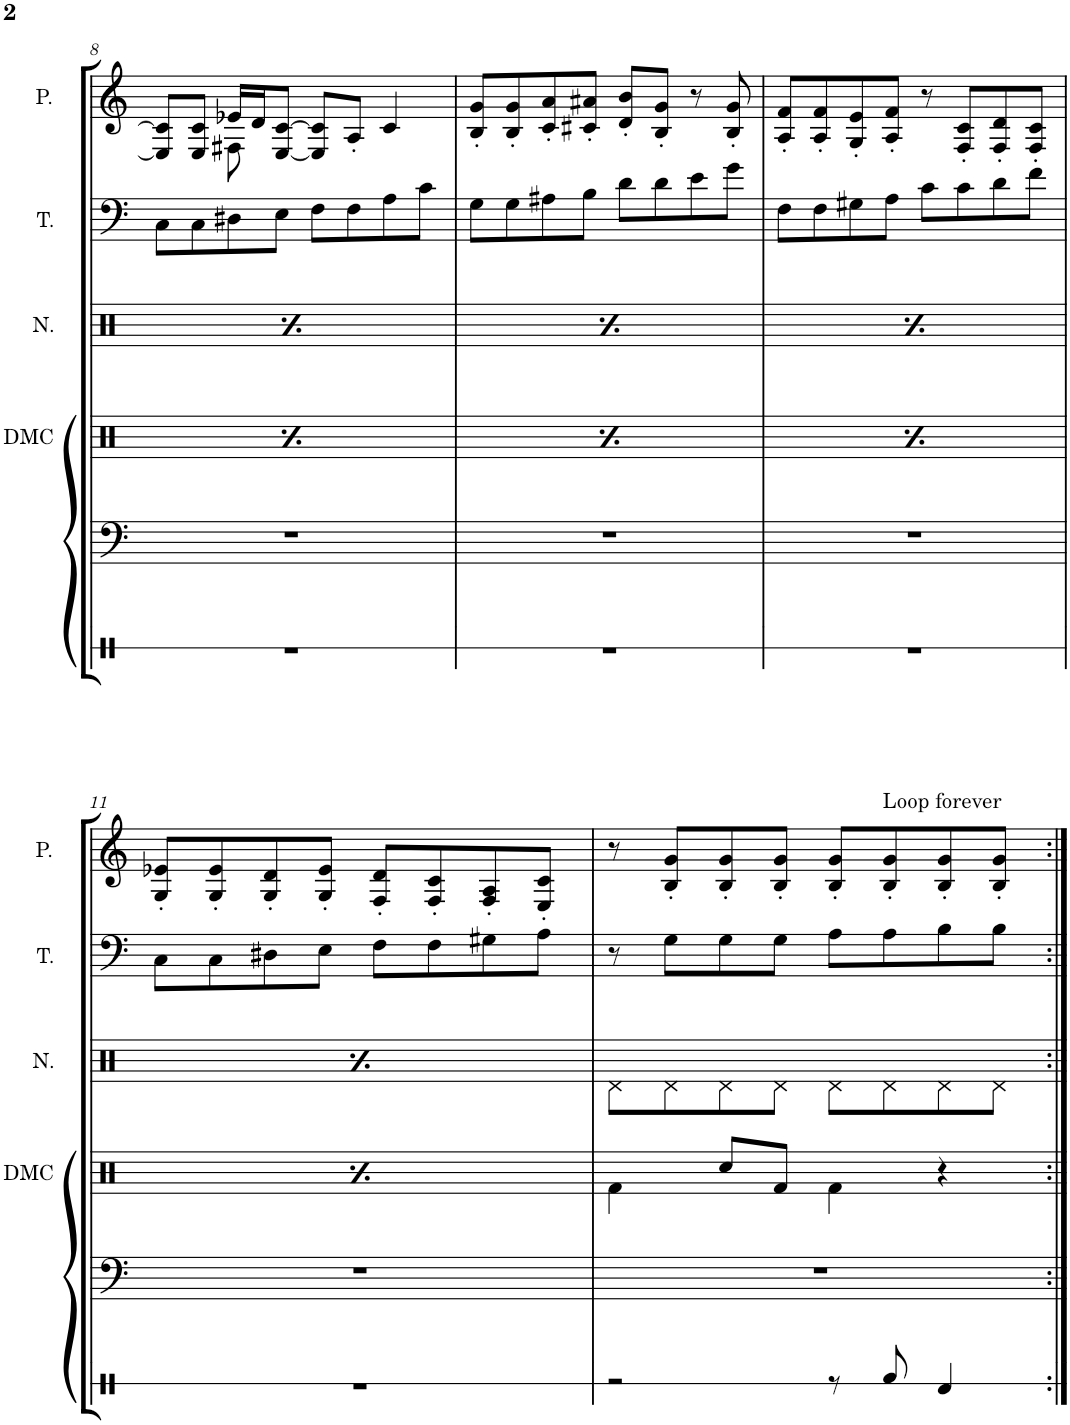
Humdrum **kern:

**kern	**kern	**kern	**kern	**kern	**kern
*part6	*part5	*part4	*part3	*part2	*part1
*staff6	*staff5	*staff4	*staff3	*staff2	*staff1
*I"Wood Blocks	*I"Timpani	*I"DMC	*I"Noise	*I"Triangle	*I"Pulse
*I'Wd Bl	*I'Timp	*I'DMC	*I'N.	*I'T.	*I'P.
!!LO:PB:g=z
*clefX	*clefF4	*clefX	*clefX	*clefF4	*clefG2
*k[]	*k[]	*k[]	*k[]	*k[]	*k[]
*M4/4	*M4/4	*M4/4	*M4/4	*M4/4	*M4/4
*met(c)	*met(c)	*met(c)	*met(c)	*met(c)	*met(c)
=8	=8	=8	=8	=8	=8
*	*	*	*	*	*^
1r	1r	4Rf\	8Rd\L	8C\L	8E/] 8c/]L	4ryy
.	.	.	8Rd\	8C\	8E/ 8c/J	.
.	.	8Rcc/L	8Rgg\	8D#X\	16e-X/LL	8F#X\
.	.	.	.	.	16d/J	.
.	.	8Rf/J	8Rd\J	8E\J	[8E/ [8c/J	2ryy
.	.	4Rf\	8Rd\L	8F\L	8E/] 8c/]L	.
.	.	.	8Rd\	8F\	8A'/J	.
.	.	8Rcc/L	8Rgg\	8A\	4c/	.
.	.	8Rf/J	8Rd\J	8c\J	.	8ryy
*	*	*	*	*	*v	*v
=9	=9	=9	=9	=9	=9
1r	1r	4Rf\	8Rd\L	8G\L	8B/' 8g/'L
.	.	.	8Rd\	8G\	8B/' 8g/'
.	.	8Rcc/L	8Rgg\	8A#X\	8c/' 8a/'
.	.	8Rf/J	8Rd\J	8B\J	8c#X/' 8a#X/'J
.	.	4Rf\	8Rd\L	8d\L	8d/' 8b/'L
.	.	.	8Rd\	8d\	8B/' 8g/'J
.	.	8Rcc/L	8Rgg\	8e\	8r
.	.	8Rf/J	8Rd\J	8g\J	8B/' 8g/'
=10	=10	=10	=10	=10	=10
1r	1r	4Rf\	8Rd\L	8F\L	8A/' 8f/'L
.	.	.	8Rd\	8F\	8A/' 8f/'
.	.	8Rcc/L	8Rgg\	8G#X\	8G/' 8e/'
.	.	8Rf/J	8Rd\J	8A\J	8A/' 8f/'J
.	.	4Rf\	8Rd\L	8c\L	8r
.	.	.	8Rd\	8c\	8F/' 8c/'L
.	.	8Rcc/L	8Rgg\	8d\	8F/' 8d/'
.	.	8Rf/J	8Rd\J	8f\J	8F/' 8c/'J
!!LO:LB:g=z
=11	=11	=11	=11	=11	=11
1r	1r	4Rf\	8Rd\L	8C\L	8G/' 8e-X/'L
.	.	.	8Rd\	8C\	8G/' 8e-/'
.	.	8Rcc/L	8Rgg\	8D#X\	8G/' 8d/'
.	.	8Rf/J	8Rd\J	8E\J	8G/' 8e-/'J
.	.	4Rf\	8Rd\L	8F\L	8F/' 8d/'L
.	.	.	8Rd\	8F\	8F/' 8c/'
.	.	8Rcc/L	8Rgg\	8G#X\	8F/' 8A/'
.	.	8Rf/J	8Rd\J	8A\J	8E/' 8c/'J
=12	=12	=12	=12	=12	=12
2r	1r	4Rf\	8Rd\L	8r	8r
.	.	.	8Rd\	8G\L	8B/' 8g/'L
.	.	8Rcc/L	8Rd\	8G\	8B/' 8g/'
.	.	8Rf/J	8Rd\J	8G\J	8B/' 8g/'J
8r	.	4Rf\	8Rd\L	8A\L	8B/' 8g/'L
!	!	!	!	!	!LO:TX:a:t=Loop forever
8Rf/	.	.	8Rd\	8A\	8B/' 8g/'
4Rd/	.	4r	8Rd\	8B\	8B/' 8g/'
.	.	.	8Rd\J	8B\J	8B/' 8g/'J
=:|!	=:|!	=:|!	=:|!	=:|!	=:|!
*-	*-	*-	*-	*-	*-
